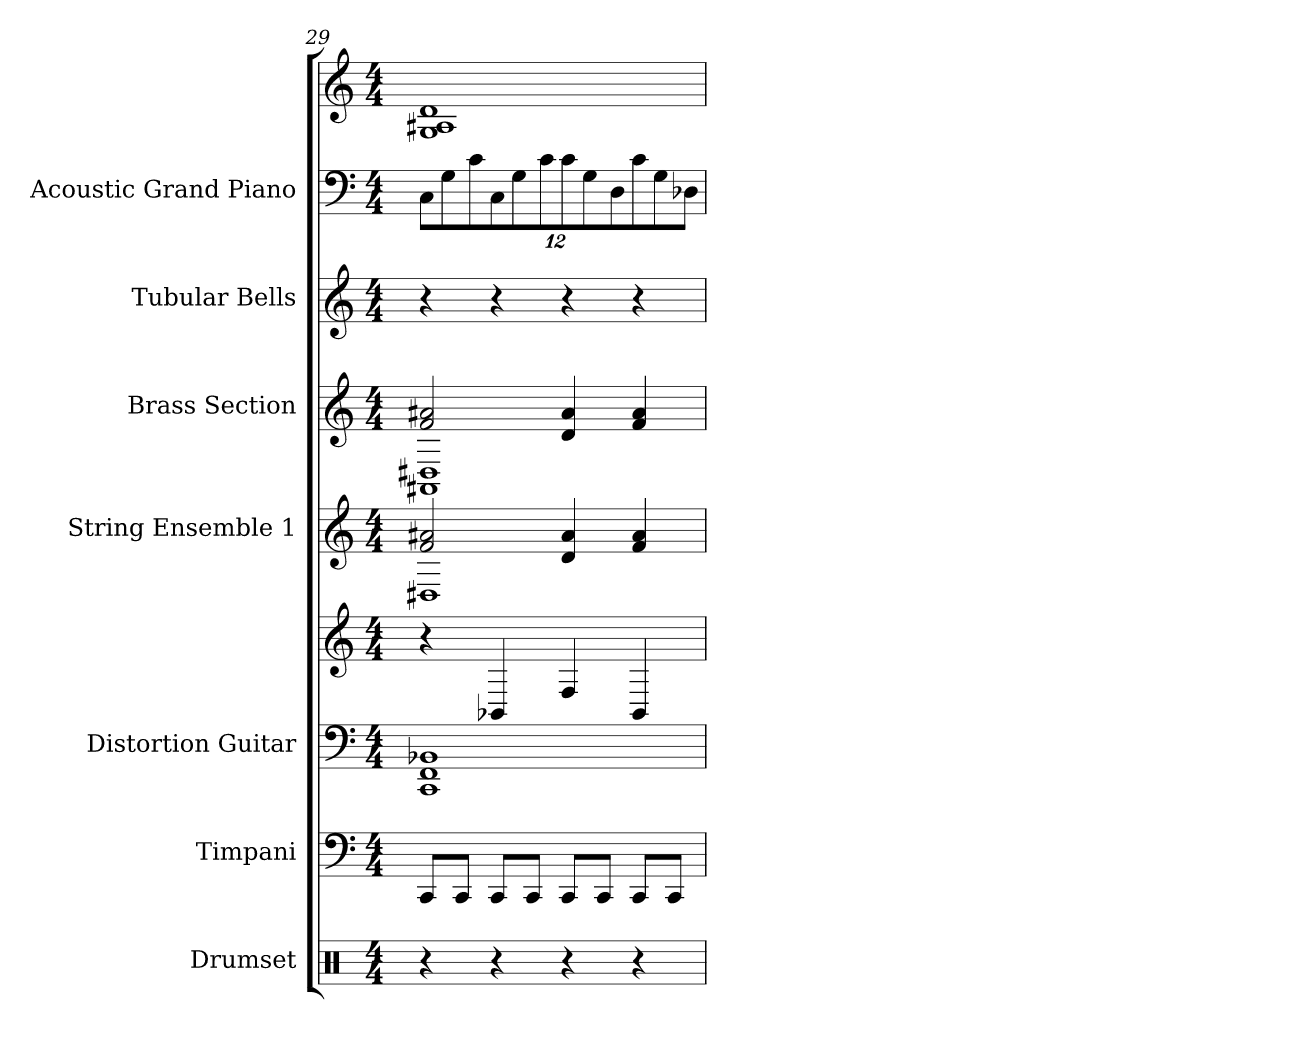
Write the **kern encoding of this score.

**kern	**kern	**kern	**kern	**kern	**kern	**kern	**kern	**kern
*part7	*part6	*part5	*part5	*part4	*part3	*part2	*part1	*part1
*staff9	*staff8	*staff7	*staff6	*staff5	*staff4	*staff3	*staff2	*staff1
*I"Drumset	*I"Timpani	*I"Distortion Guitar	*	*I"String Ensemble 1	*I"Brass Section	*I"Tubular Bells	*I"Acoustic Grand Piano	*
*I'Drs.	*I'Timp	*	*	*I'Str	*I'Brs	*I'Tbells	*I'Pno	*
*clefX	*clefF4	*clefF4	*clefG2	*clefG2	*clefG2	*clefG2	*clefF4	*clefG2
*k[]	*k[]	*k[]	*k[]	*k[]	*k[]	*k[]	*k[]	*k[]
*M4/4	*M4/4	*M4/4	*M4/4	*M4/4	*M4/4	*M4/4	*M4/4	*M4/4
=29	=29	=29	=29	=29	=29	=29	=29	=29
*	*	*	*	*^	*^	*	*	*
4r	8CCL	1FF 1BB-X 1CC	4r	2a#X 2f	1D#X	2a#X 2f	1D#X 1AA#X	4r	12CL	1G 1A#X 1d
.	.	.	.	.	.	.	.	.	12G	.
.	8CCJ	.	.	.	.	.	.	.	.	.
.	.	.	.	.	.	.	.	.	12c	.
4r	8CCL	.	4BB-X	.	.	.	.	4r	12C	.
.	.	.	.	.	.	.	.	.	12G	.
.	8CCJ	.	.	.	.	.	.	.	.	.
.	.	.	.	.	.	.	.	.	12c	.
4r	8CCL	.	4F	4a# 4d	.	4a# 4d	.	4r	12c	.
.	.	.	.	.	.	.	.	.	12G	.
.	8CCJ	.	.	.	.	.	.	.	.	.
.	.	.	.	.	.	.	.	.	12D	.
4r	8CCL	.	4BB-	4a# 4f	.	4a# 4f	.	4r	12c	.
.	.	.	.	.	.	.	.	.	12G	.
.	8CCJ	.	.	.	.	.	.	.	.	.
.	.	.	.	.	.	.	.	.	12D-XJ	.
*	*	*	*	*v	*v	*	*	*	*	*
*	*	*	*	*	*v	*v	*	*	*
=	=	=	=	=	=	=	=	=
*-	*-	*-	*-	*-	*-	*-	*-	*-
